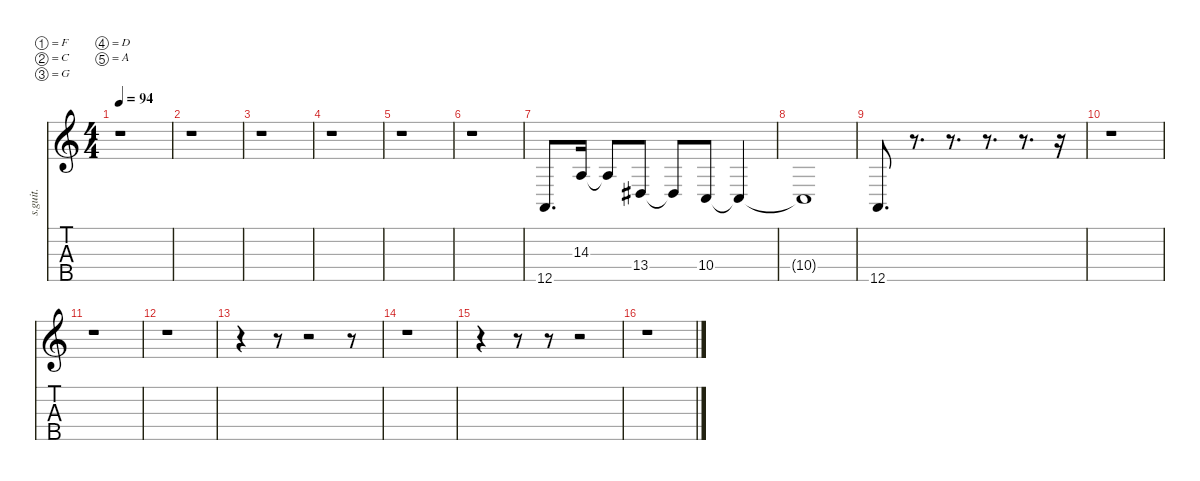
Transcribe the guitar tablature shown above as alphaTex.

\defaultSystemsLayout 4
\hideDynamics
\bracketExtendMode nobrackets
\track ("Reginal \"Fieldy\" Arvizu (Slap)" "s.guit.") {instrument slapbass1}
\staff {score tabs}
\tuning (F2 C2 G1 D1 A0)
\ts (4 4)
\beaming (8 2 2 2 2)
\tempo 94
\clef g2
\ks c
r.1{dy f instrument slapbass1} |
r.1 |
r.1 |
r.1 |
r.1 |
r.1 |
12.5.8{d} 14.3.16 14.3{t}.8 13.4{acc #}.8 13.4{t acc #}.8 10.4.8 10.4{t}.4 |
10.4{t}.1 |
12.5.8{d} r.8{d} r.8{d} r.8{d} r.8{d} r.16 |
r.1 |
r.1 |
r.1 |
r.4 r.8 r.2 r.8 |
r.1 |
r.4 r.8 r.8 r.2 |
r.1
